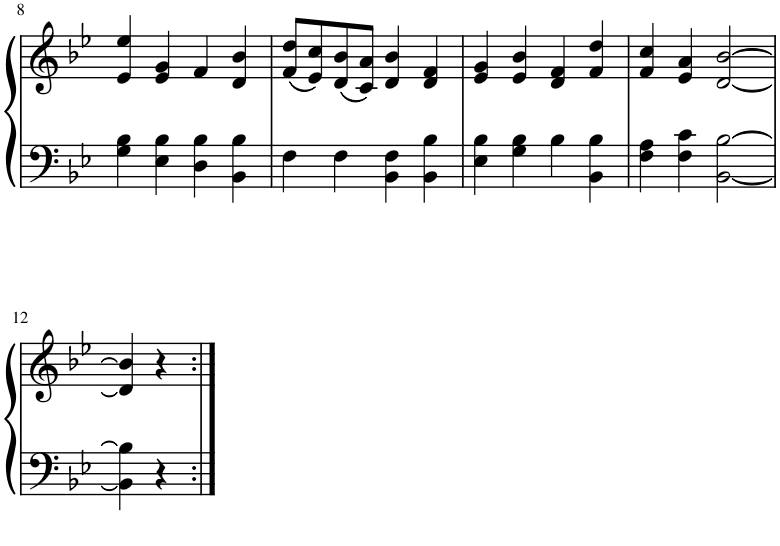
**kern	**kern
*part1	*part1
*staff2	*staff1
*I"Piano	*
*I'Pno.	*
!!LO:PB:g=z
*clefF4	*clefG2
*k[b-e-]	*k[b-e-]
*M4/4	*M4/4
=8	=8
4G\ 4B-\	4e-/ 4ee-/
4E-\ 4B-\	4e-/ 4g/
4D\ 4B-\	4f/
4BB-\ 4B-\	4d/ 4b-/
=9	=9
4F\	(8f/ 8dd/L
.	8e-/ 8cc/)
4F\	(8d/ 8b-/
.	8c/ 8a/J)
4BB-\ 4F\	4d/ 4b-/
4BB-\ 4B-\	4d/ 4f/
=10	=10
4E-\ 4B-\	4e-/ 4g/
4G\ 4B-\	4e-/ 4b-/
4B-\	4d/ 4f/
4BB-\ 4B-\	4f/ 4dd/
=11	=11
4F\ 4A\	4f/ 4cc/
4F\ 4c\	4e-/ 4a/
[2BB-\ [2B-\	[2d/ [2b-/
!!LO:LB:g=z
=12	=12
4BB-\] 4B-\]	4d/] 4b-/]
4r	4r
=:|!	=:|!
*-	*-
